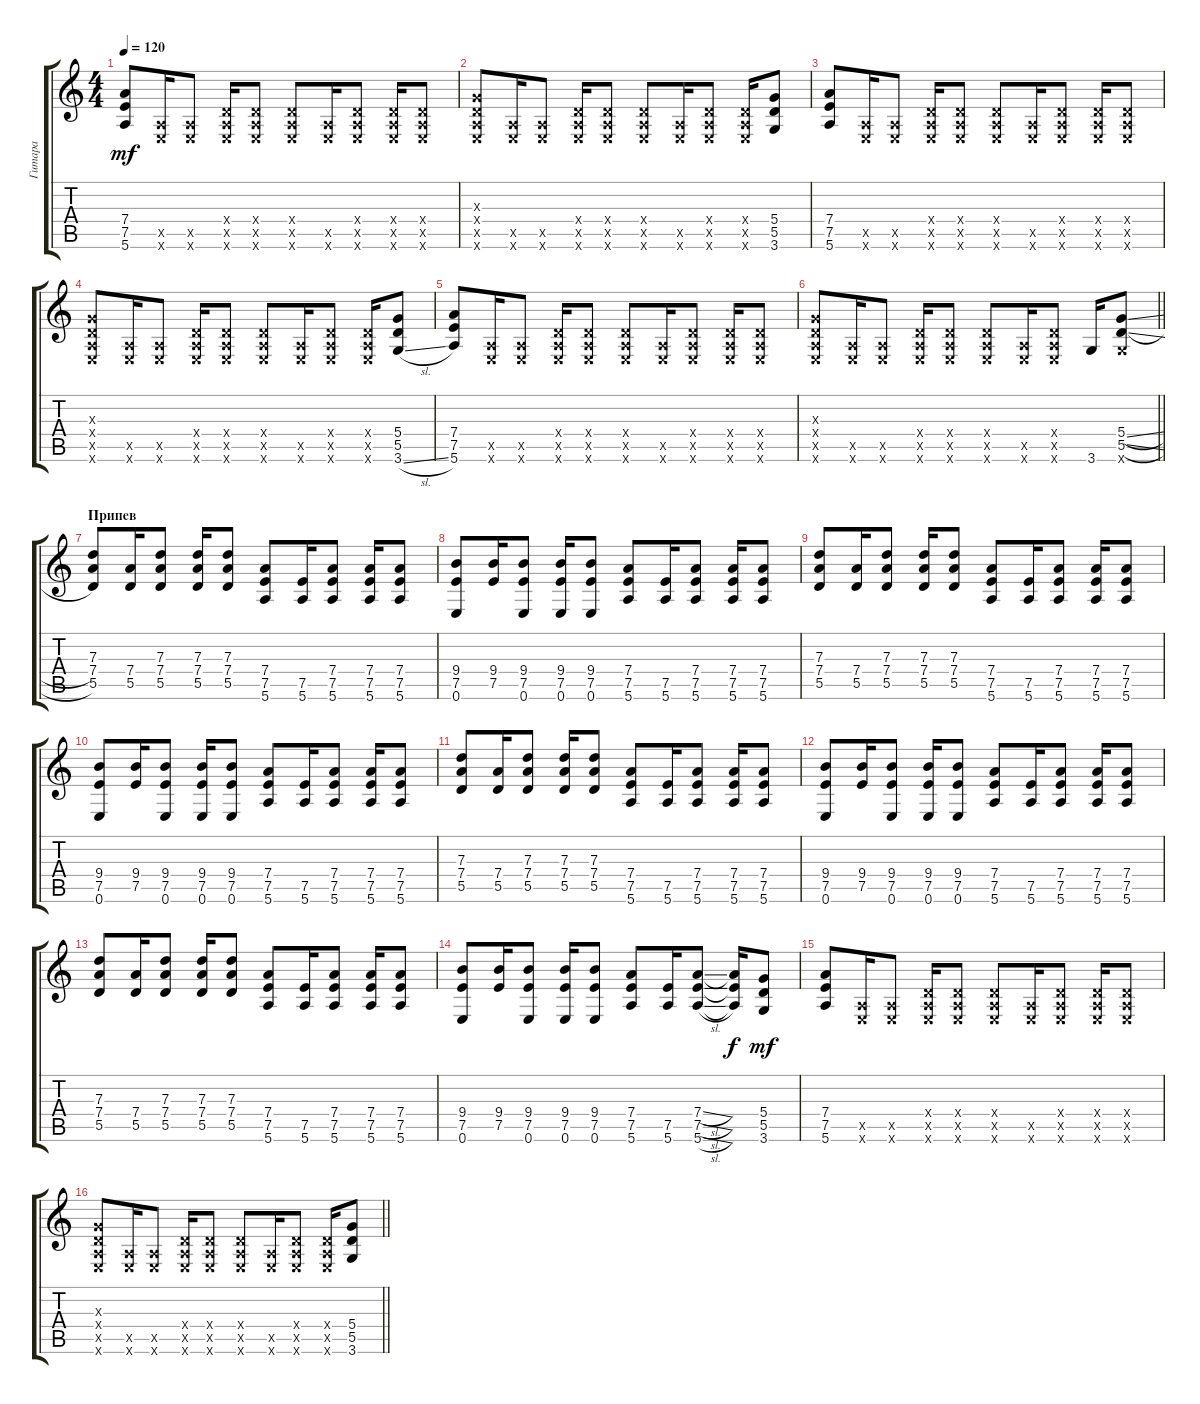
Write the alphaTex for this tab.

\track ("Гитара" "Гитара") {instrument distortionguitar}
\staff {score tabs}
\tuning (E4 B3 G3 D3 A2 E2) {hide}
\ts (4 4)
\tempo 120
\clef g2
\ks c
(7.4 7.5 5.6).8{dy mf} (0.5{x} 0.6{x}).16 (0.5{x} 0.6{x}).8 (0.4{x} 0.5{x} 0.6{x}).16 (0.4{x} 0.5{x} 0.6{x}).8 (0.4{x} 0.5{x} 0.6{x}).8 (0.5{x} 0.6{x}).16 (0.4{x} 0.5{x} 0.6{x}).8 (0.4{x} 0.5{x} 0.6{x}).16 (0.4{x} 0.5{x} 0.6{x}).8 |
(0.3{x} 0.4{x} 0.5{x} 0.6{x}).8 (0.5{x} 0.6{x}).16 (0.5{x} 0.6{x}).8 (0.4{x} 0.5{x} 0.6{x}).16 (0.4{x} 0.5{x} 0.6{x}).8 (0.4{x} 0.5{x} 0.6{x}).8 (0.5{x} 0.6{x}).16 (0.4{x} 0.5{x} 0.6{x}).8 (0.4{x} 0.5{x} 0.6{x}).16 (5.4 5.5 3.6).8 |
(7.4 7.5 5.6).8 (0.5{x} 0.6{x}).16 (0.5{x} 0.6{x}).8 (0.4{x} 0.5{x} 0.6{x}).16 (0.4{x} 0.5{x} 0.6{x}).8 (0.4{x} 0.5{x} 0.6{x}).8 (0.5{x} 0.6{x}).16 (0.4{x} 0.5{x} 0.6{x}).8 (0.4{x} 0.5{x} 0.6{x}).16 (0.4{x} 0.5{x} 0.6{x}).8 |
(0.3{x} 0.4{x} 0.5{x} 0.6{x}).8 (0.5{x} 0.6{x}).16 (0.5{x} 0.6{x}).8 (0.4{x} 0.5{x} 0.6{x}).16 (0.4{x} 0.5{x} 0.6{x}).8 (0.4{x} 0.5{x} 0.6{x}).8 (0.5{x} 0.6{x}).16 (0.4{x} 0.5{x} 0.6{x}).8 (0.4{x} 0.5{x} 0.6{x}).16 (5.4 5.5 3.6{sl}).8 |
(7.4 7.5 5.6).8 (0.5{x} 0.6{x}).16 (0.5{x} 0.6{x}).8 (0.4{x} 0.5{x} 0.6{x}).16 (0.4{x} 0.5{x} 0.6{x}).8 (0.4{x} 0.5{x} 0.6{x}).8 (0.5{x} 0.6{x}).16 (0.4{x} 0.5{x} 0.6{x}).8 (0.4{x} 0.5{x} 0.6{x}).16 (0.4{x} 0.5{x} 0.6{x}).8 |
\barLineRight lightlight
(0.3{x} 0.4{x} 0.5{x} 0.6{x}).8 (0.5{x} 0.6{x}).16 (0.5{x} 0.6{x}).8 (0.4{x} 0.5{x} 0.6{x}).16 (0.4{x} 0.5{x} 0.6{x}).8 (0.4{x} 0.5{x} 0.6{x}).8 (0.5{x} 0.6{x}).16 (0.4{x} 0.5{x} 0.6{x}).8 3.6.16 (5.4{sl} 5.5{sl} 3.6{x}).8 |
\section ("" "Припев")
(7.3 7.4 5.5).8 (7.4 5.5).16 (7.3 7.4 5.5).8 (7.3 7.4 5.5).16 (7.3 7.4 5.5).8 (7.4 7.5 5.6).8 (7.5 5.6).16 (7.4 7.5 5.6).8 (7.4 7.5 5.6).16 (7.4 7.5 5.6).8 |
(9.4 7.5 0.6).8 (9.4 7.5).16 (9.4 7.5 0.6).8 (9.4 7.5 0.6).16 (9.4 7.5 0.6).8 (7.4 7.5 5.6).8 (7.5 5.6).16 (7.4 7.5 5.6).8 (7.4 7.5 5.6).16 (7.4 7.5 5.6).8 |
(7.3 7.4 5.5).8 (7.4 5.5).16 (7.3 7.4 5.5).8 (7.3 7.4 5.5).16 (7.3 7.4 5.5).8 (7.4 7.5 5.6).8 (7.5 5.6).16 (7.4 7.5 5.6).8 (7.4 7.5 5.6).16 (7.4 7.5 5.6).8 |
(9.4 7.5 0.6).8 (9.4 7.5).16 (9.4 7.5 0.6).8 (9.4 7.5 0.6).16 (9.4 7.5 0.6).8 (7.4 7.5 5.6).8 (7.5 5.6).16 (7.4 7.5 5.6).8 (7.4 7.5 5.6).16 (7.4 7.5 5.6).8 |
(7.3 7.4 5.5).8 (7.4 5.5).16 (7.3 7.4 5.5).8 (7.3 7.4 5.5).16 (7.3 7.4 5.5).8 (7.4 7.5 5.6).8 (7.5 5.6).16 (7.4 7.5 5.6).8 (7.4 7.5 5.6).16 (7.4 7.5 5.6).8 |
(9.4 7.5 0.6).8 (9.4 7.5).16 (9.4 7.5 0.6).8 (9.4 7.5 0.6).16 (9.4 7.5 0.6).8 (7.4 7.5 5.6).8 (7.5 5.6).16 (7.4 7.5 5.6).8 (7.4 7.5 5.6).16 (7.4 7.5 5.6).8 |
(7.3 7.4 5.5).8 (7.4 5.5).16 (7.3 7.4 5.5).8 (7.3 7.4 5.5).16 (7.3 7.4 5.5).8 (7.4 7.5 5.6).8 (7.5 5.6).16 (7.4 7.5 5.6).8 (7.4 7.5 5.6).16 (7.4 7.5 5.6).8 |
(9.4 7.5 0.6).8 (9.4 7.5).16 (9.4 7.5 0.6).8 (9.4 7.5 0.6).16 (9.4 7.5 0.6).8 (7.4 7.5 5.6).8 (7.5 5.6).16 (7.4{sl} 7.5{sl} 5.6{sl}).8 (7.4{t} 7.5{t} 5.6{t}).16{dy f} (5.4 5.5 3.6).8{dy mf} |
(7.4 7.5 5.6).8 (0.5{x} 0.6{x}).16 (0.5{x} 0.6{x}).8 (0.4{x} 0.5{x} 0.6{x}).16 (0.4{x} 0.5{x} 0.6{x}).8 (0.4{x} 0.5{x} 0.6{x}).8 (0.5{x} 0.6{x}).16 (0.4{x} 0.5{x} 0.6{x}).8 (0.4{x} 0.5{x} 0.6{x}).16 (0.4{x} 0.5{x} 0.6{x}).8 |
\barLineRight lightlight
(0.3{x} 0.4{x} 0.5{x} 0.6{x}).8 (0.5{x} 0.6{x}).16 (0.5{x} 0.6{x}).8 (0.4{x} 0.5{x} 0.6{x}).16 (0.4{x} 0.5{x} 0.6{x}).8 (0.4{x} 0.5{x} 0.6{x}).8 (0.5{x} 0.6{x}).16 (0.4{x} 0.5{x} 0.6{x}).8 (0.4{x} 0.5{x} 0.6{x}).16 (5.4 5.5 3.6{sl}).8
